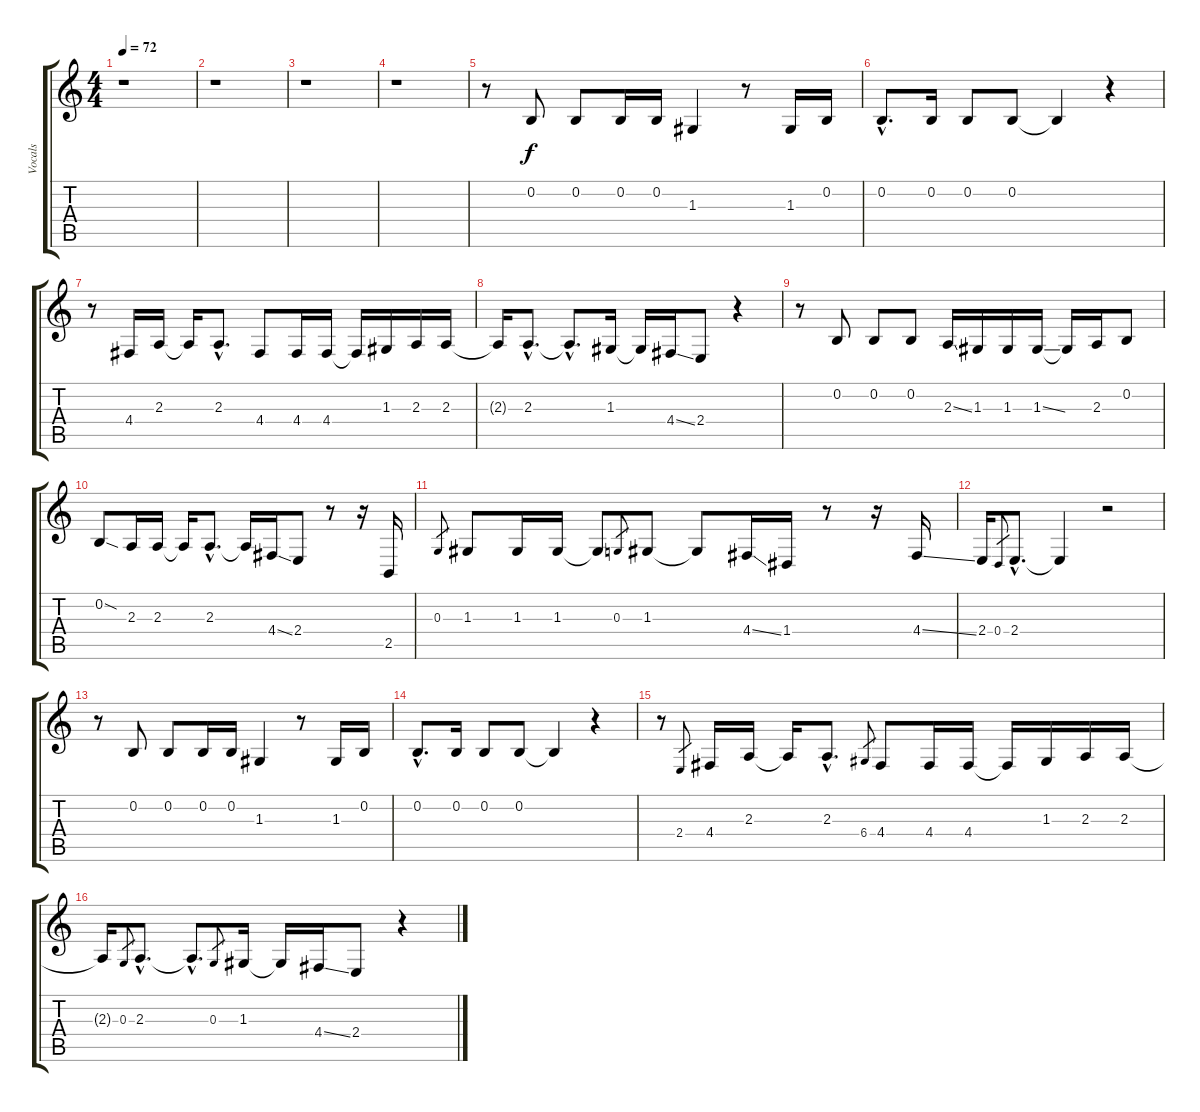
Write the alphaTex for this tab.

\track ("Vocals" "Vocals") {instrument clarinet}
\staff {score tabs}
\tuning (E4 B3 G3 D3 A2 E2) {hide}
\ts (4 4)
\tempo 72
\clef g2
\ks c
r.1{dy f instrument clarinet} |
r.1 |
r.1 |
r.1 |
r.8 0.2.8 0.2.8 0.2.16 0.2.16 1.3.4 r.8 1.3.16 0.2.16 |
0.2{hac}.8{d} 0.2.16 0.2.8 0.2.8 0.2{t}.4 r.4 |
r.8 4.4.16 2.3.16 2.3{t}.16 2.3{hac}.8{d} 4.4.8 4.4.16 4.4.16 4.4{t}.16 1.3.16 2.3.16 2.3.16 |
2.3{t}.16 2.3{hac}.8{d} 2.3{hac t}.8{d} 1.3.16 1.3{t}.16 4.4{ss}.16 2.4.8 r.4 |
r.8 0.2.8 0.2.8 0.2.8 2.3{ss}.16 1.3.16 1.3.16 1.3{ss}.16 1.3{t}.16 2.3.16 0.2.8 |
0.2{sod}.8 2.3.16 2.3.16 2.3{t}.16 2.3{hac}.8{d} 2.3{t}.16 4.4{ss}.16 2.4.8 r.8 r.16 2.5.16 |
0.3.8{gr} 1.3.8 1.3.16 1.3.16 1.3{t}.8 0.3.8{gr} 1.3.8 1.3{t}.8 4.4{ss}.16 1.4.16 r.8 r.16 4.4{ss}.16 |
2.4.16 0.4.8{gr} 2.4{hac}.8{d} 2.4{t}.4 r.2 |
r.8 0.2.8 0.2.8 0.2.16 0.2.16 1.3.4 r.8 1.3.16 0.2.16 |
0.2{hac}.8{d} 0.2.16 0.2.8 0.2.8 0.2{t}.4 r.4 |
r.8 2.4.8{gr} 4.4.16 2.3.16 2.3{t}.16 2.3{hac}.8{d} 6.4.8{gr} 4.4.8 4.4.16 4.4.16 4.4{t}.16 1.3.16 2.3.16 2.3.16 |
2.3{t}.16 0.3.8{gr} 2.3{hac}.8{d} 2.3{hac t}.8{d} 0.3.8{gr} 1.3.16 1.3{t}.16 4.4{ss}.16 2.4.8 r.4
